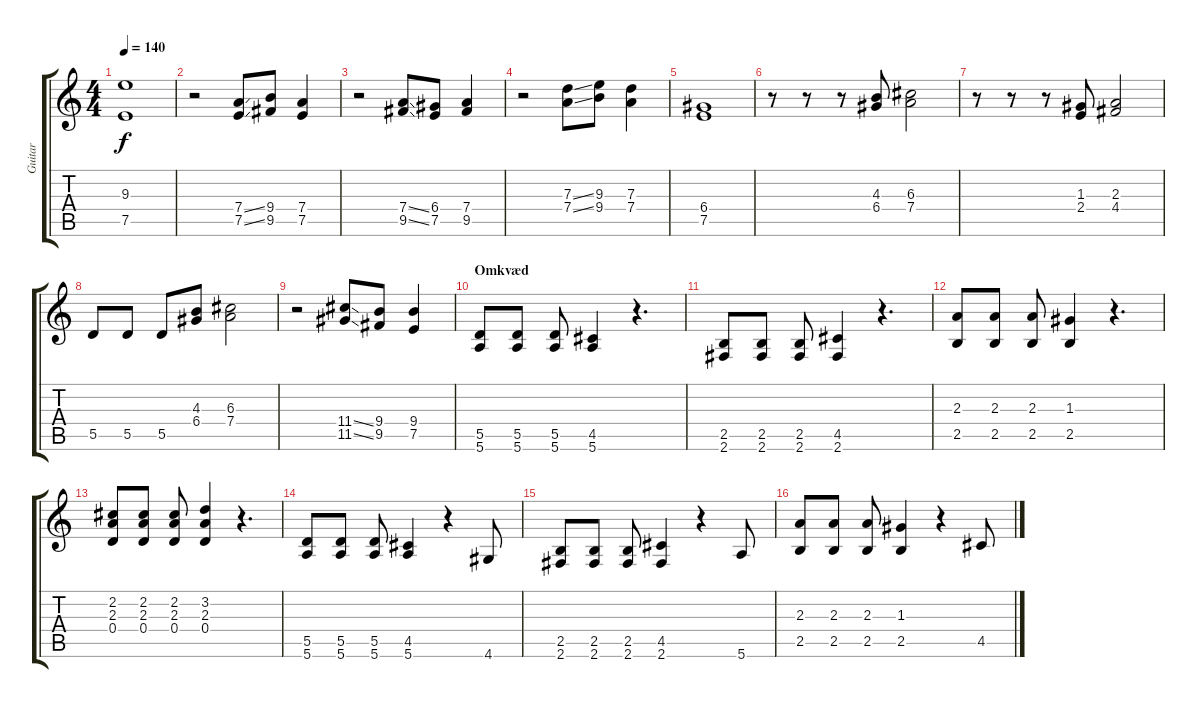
\track ("Guitar" "Guitar") {instrument overdrivenguitar}
\staff {score tabs}
\tuning (E4 B3 G3 D3 A2 E2) {hide}
\ts (4 4)
\tempo 140
\clef g2
\ks c
(9.3 7.5).1{dy f} |
r.2 (7.4{ss} 7.5{ss}).8 (9.4 9.5).8 (7.4 7.5).4 |
r.2 (7.4{ss} 9.5{ss}).8 (6.4 7.5).8 (7.4 9.5).4 |
r.2 (7.3{ss} 7.4{ss}).8 (9.3 9.4).8 (7.3 7.4).4 |
(6.4 7.5).1 |
r.8 r.8 r.8 (4.3 6.4).8 (6.3 7.4).2 |
r.8 r.8 r.8 (1.3 2.4).8 (2.3 4.4).2 |
5.5.8 5.5.8 5.5.8 (4.3 6.4).8 (6.3 7.4).2 |
r.2 (11.4{ss} 11.5{ss}).8 (9.4 9.5).8 (9.4 7.5).4 |
\section ("" "Omkvæd")
(5.5 5.6).8 (5.5 5.6).8 (5.5 5.6).8 (4.5 5.6).4 r.4{d} |
(2.5 2.6).8 (2.5 2.6).8 (2.5 2.6).8 (4.5 2.6).4 r.4{d} |
(2.3 2.5).8 (2.3 2.5).8 (2.3 2.5).8 (1.3 2.5).4 r.4{d} |
(2.2 2.3 0.4).8 (2.2 2.3 0.4).8 (2.2 2.3 0.4).8 (3.2 2.3 0.4).4 r.4{d} |
(5.5 5.6).8 (5.5 5.6).8 (5.5 5.6).8 (4.5 5.6).4 r.4 4.6.8 |
(2.5 2.6).8 (2.5 2.6).8 (2.5 2.6).8 (4.5 2.6).4 r.4 5.6.8 |
(2.3 2.5).8 (2.3 2.5).8 (2.3 2.5).8 (1.3 2.5).4 r.4 4.5.8
